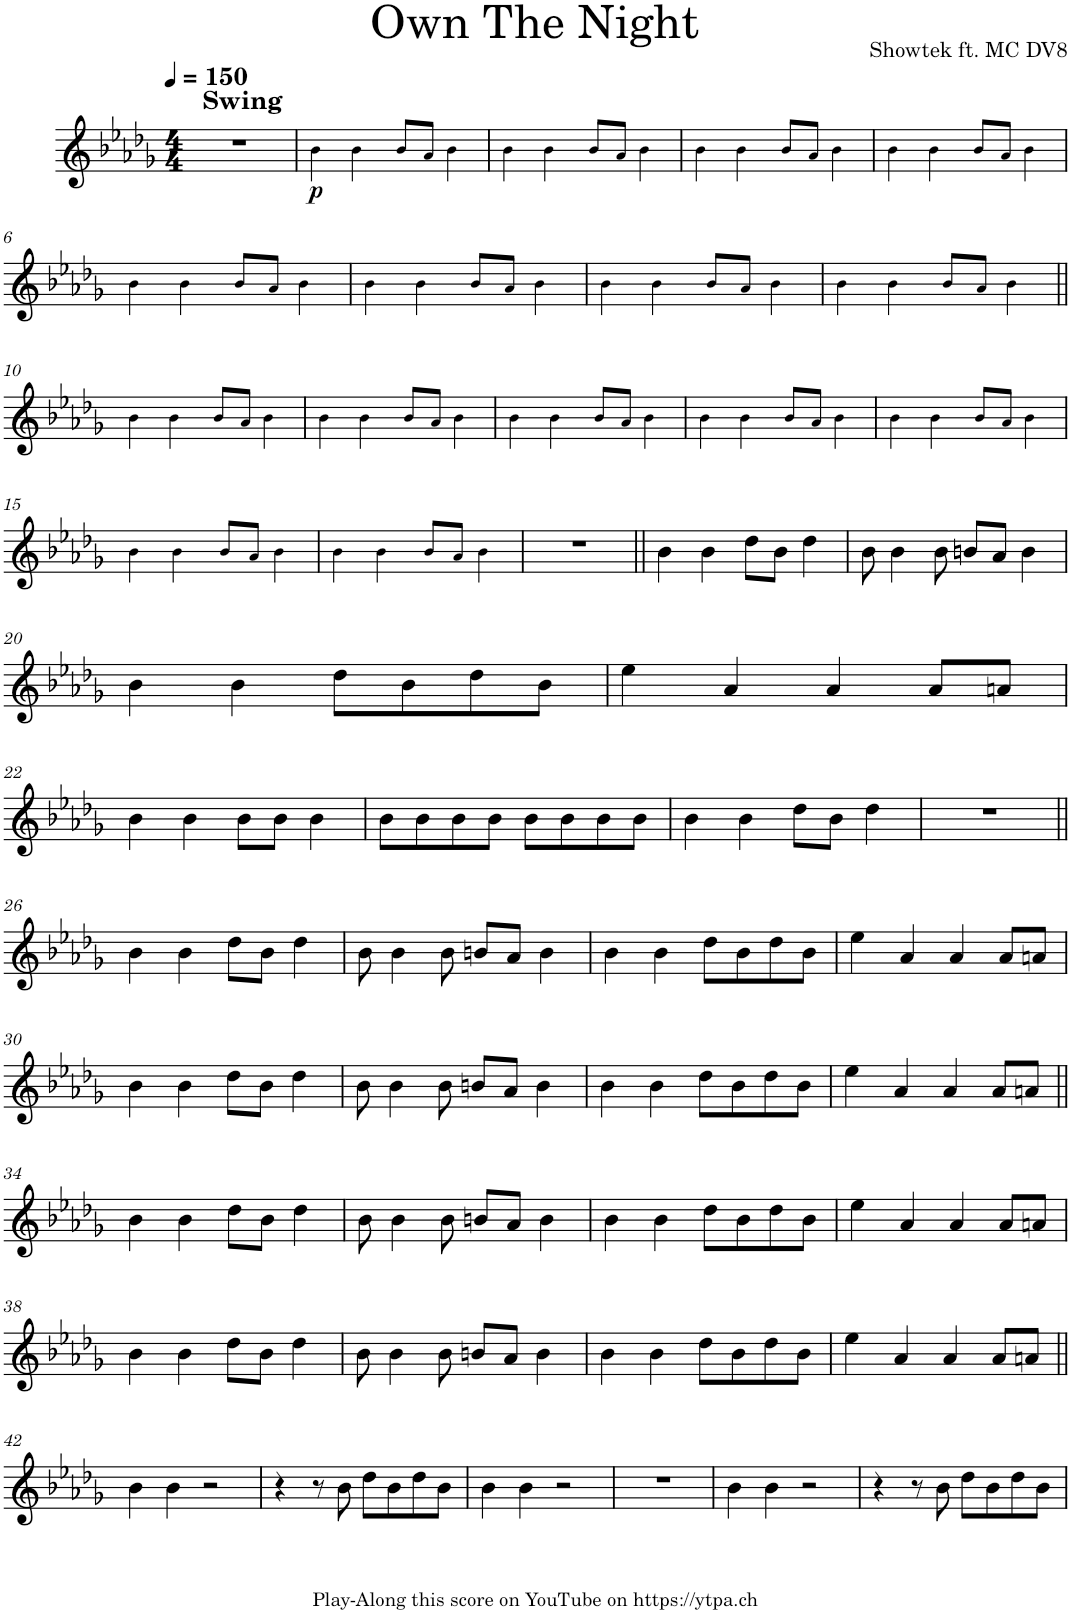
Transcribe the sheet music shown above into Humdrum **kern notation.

**kern	**dynam
*part1	*part1
*staff1	*staff1
*I"Piano	*
*I'Pno.	*
*clefG2	*
*k[b-e-a-d-g-]	*
*M4/4	*
*MM150	*
=1	=1
!LO:TX:a:B:t=Swing	!
1r	.
=2	=2
!	!LO:DY:b
4b-!\	p
4b-!\	.
8b-!/L	.
8a-!/J	.
4b-!\	.
=3	=3
4b-!\	.
4b-!\	.
8b-!/L	.
8a-!/J	.
4b-!\	.
=4	=4
4b-!\	.
4b-!\	.
8b-!/L	.
8a-!/J	.
4b-!\	.
=5	=5
4b-!\	.
4b-!\	.
8b-!/L	.
8a-!/J	.
4b-!\	.
!!LO:LB:g=z
=6	=6
4b-!\	.
4b-!\	.
8b-!/L	.
8a-!/J	.
4b-!\	.
=7	=7
4b-!\	.
4b-!\	.
8b-!/L	.
8a-!/J	.
4b-!\	.
=8	=8
4b-!\	.
4b-!\	.
8b-!/L	.
8a-!/J	.
4b-!\	.
=9	=9
4b-!\	.
4b-!\	.
8b-!/L	.
8a-!/J	.
4b-!\	.
!!LO:LB:g=z
=10||	=10||
4b-!\	.
4b-!\	.
8b-!/L	.
8a-!/J	.
4b-!\	.
=11	=11
4b-!\	.
4b-!\	.
8b-!/L	.
8a-!/J	.
4b-!\	.
=12	=12
4b-!\	.
4b-!\	.
8b-!/L	.
8a-!/J	.
4b-!\	.
=13	=13
4b-!\	.
4b-!\	.
8b-!/L	.
8a-!/J	.
4b-!\	.
=14	=14
4b-!\	.
4b-!\	.
8b-!/L	.
8a-!/J	.
4b-!\	.
!!LO:LB:g=z
=15	=15
4b-!\	.
4b-!\	.
8b-!/L	.
8a-!/J	.
4b-!\	.
=16	=16
4b-!\	.
4b-!\	.
8b-!/L	.
8a-!/J	.
4b-!\	.
=17	=17
1r	.
=18||	=18||
4b-\	.
4b-\	.
8dd-\L	.
8b-\J	.
4dd-\	.
=19	=19
8b-\	.
4b-\	.
8b-\	.
8bn/L	.
8a-/J	.
4b\	.
!!LO:LB:g=z
=20	=20
4b-\	.
4b-\	.
8dd-\L	.
8b-\	.
8dd-\	.
8b-\J	.
=21	=21
4ee-\	.
4a-/	.
4a-/	.
8a-/L	.
8an/J	.
!!LO:LB:g=z
=22	=22
4b-\	.
4b-\	.
8b-\L	.
8b-\J	.
4b-\	.
=23	=23
8b-\L	.
8b-\	.
8b-\	.
8b-\J	.
8b-\L	.
8b-\	.
8b-\	.
8b-\J	.
=24	=24
4b-\	.
4b-\	.
8dd-\L	.
8b-\J	.
4dd-\	.
=25	=25
1r	.
!!LO:LB:g=z
=26||	=26||
4b-\	.
4b-\	.
8dd-\L	.
8b-\J	.
4dd-\	.
=27	=27
8b-\	.
4b-\	.
8b-\	.
8bn/L	.
8a-/J	.
4b\	.
=28	=28
4b-\	.
4b-\	.
8dd-\L	.
8b-\	.
8dd-\	.
8b-\J	.
=29	=29
4ee-\	.
4a-/	.
4a-/	.
8a-/L	.
8an/J	.
!!LO:LB:g=z
=30	=30
4b-\	.
4b-\	.
8dd-\L	.
8b-\J	.
4dd-\	.
=31	=31
8b-\	.
4b-\	.
8b-\	.
8bn/L	.
8a-/J	.
4b\	.
=32	=32
4b-\	.
4b-\	.
8dd-\L	.
8b-\	.
8dd-\	.
8b-\J	.
=33	=33
4ee-\	.
4a-/	.
4a-/	.
8a-/L	.
8an/J	.
!!LO:LB:g=z
=34||	=34||
4b-\	.
4b-\	.
8dd-\L	.
8b-\J	.
4dd-\	.
=35	=35
8b-\	.
4b-\	.
8b-\	.
8bn/L	.
8a-/J	.
4b\	.
=36	=36
4b-\	.
4b-\	.
8dd-\L	.
8b-\	.
8dd-\	.
8b-\J	.
=37	=37
4ee-\	.
4a-/	.
4a-/	.
8a-/L	.
8an/J	.
!!LO:LB:g=z
=38	=38
4b-\	.
4b-\	.
8dd-\L	.
8b-\J	.
4dd-\	.
=39	=39
8b-\	.
4b-\	.
8b-\	.
8bn/L	.
8a-/J	.
4b\	.
=40	=40
4b-\	.
4b-\	.
8dd-\L	.
8b-\	.
8dd-\	.
8b-\J	.
=41	=41
4ee-\	.
4a-/	.
4a-/	.
8a-/L	.
8an/J	.
!!LO:LB:g=z
=42||	=42||
4b-\	.
4b-\	.
2r	.
=43	=43
4r	.
8r	.
8b-\	.
8dd-\L	.
8b-\	.
8dd-\	.
8b-\J	.
=44	=44
4b-\	.
4b-\	.
2r	.
=45	=45
1r	.
=46	=46
4b-\	.
4b-\	.
2r	.
=47	=47
4r	.
8r	.
8b-\	.
8dd-\L	.
8b-\	.
8dd-\	.
8b-\J	.
=	=
*-	*-
